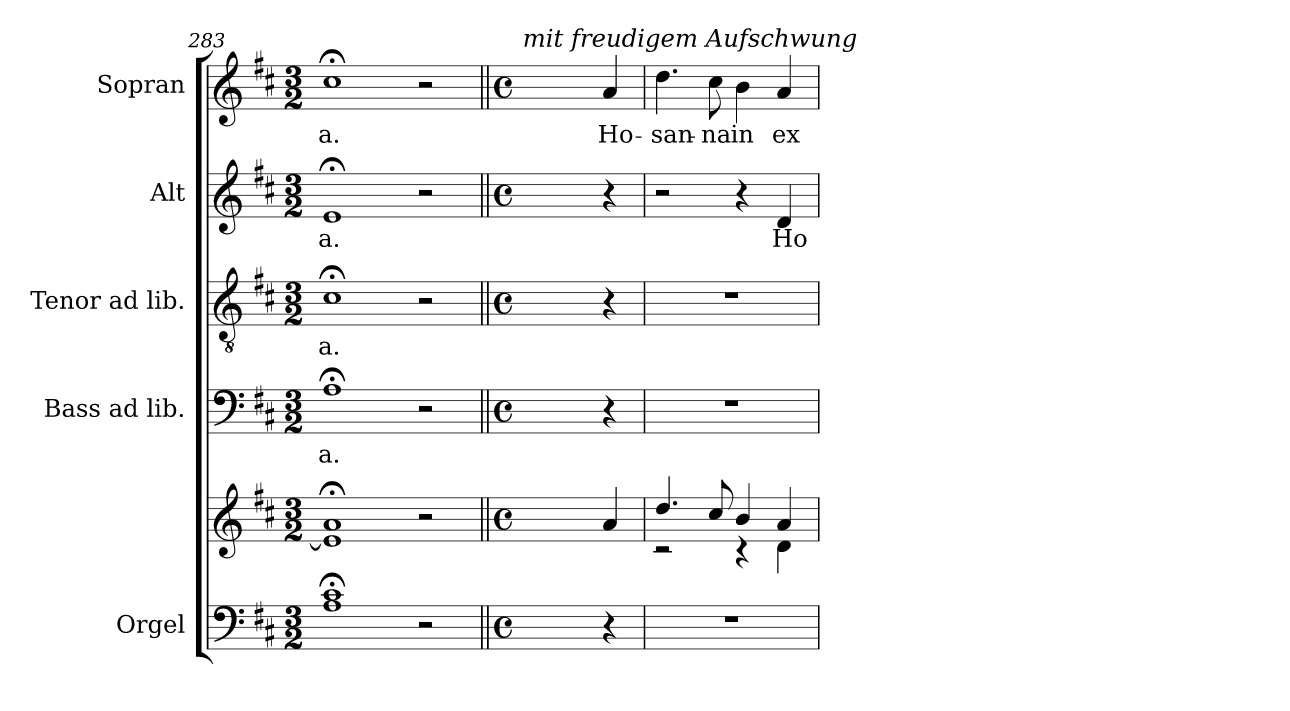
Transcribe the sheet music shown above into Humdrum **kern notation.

**kern	**kern	**kern	**text	**kern	**text	**kern	**text	**kern	**text
*part5	*part5	*part4	*part4	*part3	*part3	*part2	*part2	*part1	*part1
*staff6	*staff5	*staff4	*staff4	*staff3	*staff3	*staff2	*staff2	*staff1	*staff1
*I"Orgel	*	*I"Bass ad lib.	*	*I"Tenor ad lib.	*	*I"Alt	*	*I"Sopran	*
*I'Org.	*	*I'B.	*	*I'T.	*	*I'A.	*	*I'S.	*
!!LO:PB:g=z
*clefF4	*clefG2	*clefF4	*	*clefGv2	*	*clefG2	*	*clefG2	*
*k[f#c#]	*k[f#c#]	*k[f#c#]	*	*k[f#c#]	*	*k[f#c#]	*	*k[f#c#]	*
*D:	*D:	*D:	*	*D:	*	*D:	*	*D:	*
*M3/2	*M3/2	*M3/2	*	*M3/2	*	*M3/2	*	*M3/2	*
=283	=283	=283	=283	=283	=283	=283	=283	=283	=283
!	!	!	!LO:LY:b	!	!LO:LY:b	!	!LO:LY:b	!	!LO:LY:b
1A;< 1c#;<	1e];< 1a;<	1A;<	-a.	1c#;<	-a.	1e;<	-a.	1cc#;<	-a.
2r	2r	2r	.	2r	.	2r	.	2r	.
=284||	=284||	=284||	=284||	=284||	=284||	=284||	=284||	=284||	=284||
*M4/4	*M4/4	*M4/4	*	*M4/4	*	*M4/4	*	*M4/4	*
*met(c)	*met(c)	*met(c)	*	*met(c)	*	*met(c)	*	*met(c)	*
!	!	!	!	!	!	!	!	!LO:TX:a:i:t=mit freudigem Aufschwung	!
2.ryy	2.ryy	2.ryy	.	2.ryy	.	2.ryy	.	2.ryy	.
!	!	!	!	!	!	!	!	!	!LO:LY:b
4r	4a/	4r	.	4r	.	4r	.	4a/	Ho-
=285	=285	=285	=285	=285	=285	=285	=285	=285	=285
*	*^	*	*	*	*	*	*	*	*
!	!	!	!	!	!	!	!	!	!	!LO:LY:b
1r	4.dd/	2rc	1r	.	1r	.	2r	.	4.dd\	-san-
!	!	!	!	!	!	!	!	!	!	!LO:LY:b
.	8cc#/	.	.	.	.	.	.	.	8cc#\	-na
!	!	!	!	!	!	!	!	!	!	!LO:LY:b
.	4b/	4rc	.	.	.	.	4r	.	4b\	in
!	!	!	!	!	!	!	!	!LO:LY:b	!	!LO:LY:b
.	4a/	4d\	.	.	.	.	4d/	Ho-	4a/	ex-
*	*v	*v	*	*	*	*	*	*	*	*
=	=	=	=	=	=	=	=	=	=
*-	*-	*-	*-	*-	*-	*-	*-	*-	*-
